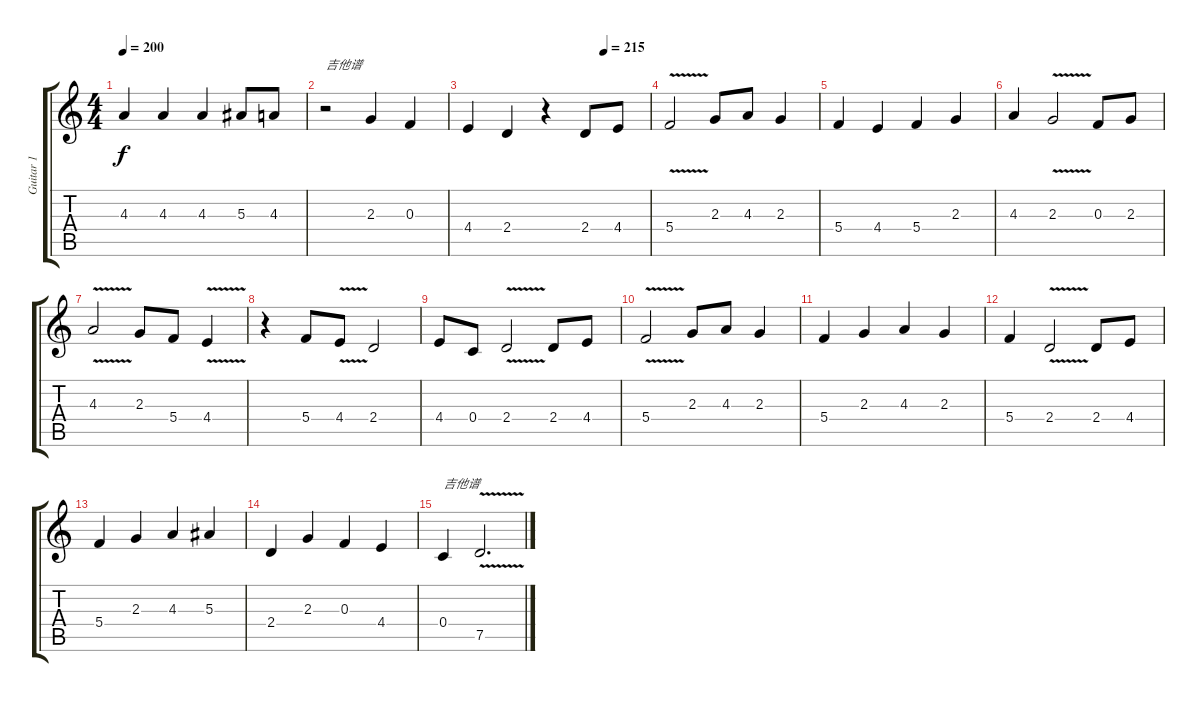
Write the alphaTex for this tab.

\track ("Guitar 1" "Guitar 1") {instrument acousticguitarnylon}
\staff {score tabs}
\tuning (D4 A3 F3 C3 G2 D2) {hide}
\ts (4 4)
\tempo 200
\clef g2
\ks c
4.3.4{dy f} 4.3.4 4.3.4 5.3.8 4.3.8 |
r.2{txt "吉他谱"} 2.3.4 0.3.4 |
\tempo (215 0.75)
4.4.4 2.4.4 r.4 2.4.8 4.4.8 |
5.4{v}.2 2.3.8 4.3.8 2.3.4 |
5.4.4 4.4.4 5.4.4 2.3.4 |
4.3.4 2.3{v}.2 0.3.8 2.3.8 |
4.3{v}.2 2.3.8 5.4.8 4.4{v}.4 |
r.4 5.4.8 4.4{v}.8 2.4.2 |
4.4.8 0.4.8 2.4{v}.2 2.4.8 4.4.8 |
5.4{v}.2 2.3.8 4.3.8 2.3.4 |
5.4.4 2.3.4 4.3.4 2.3.4 |
5.4.4 2.4{v}.2 2.4.8 4.4.8 |
5.4.4 2.3.4 4.3.4 5.3.4 |
2.4.4 2.3.4 0.3.4 4.4.4 |
0.4.4{txt "吉他谱"} 7.5{v}.2{d}
